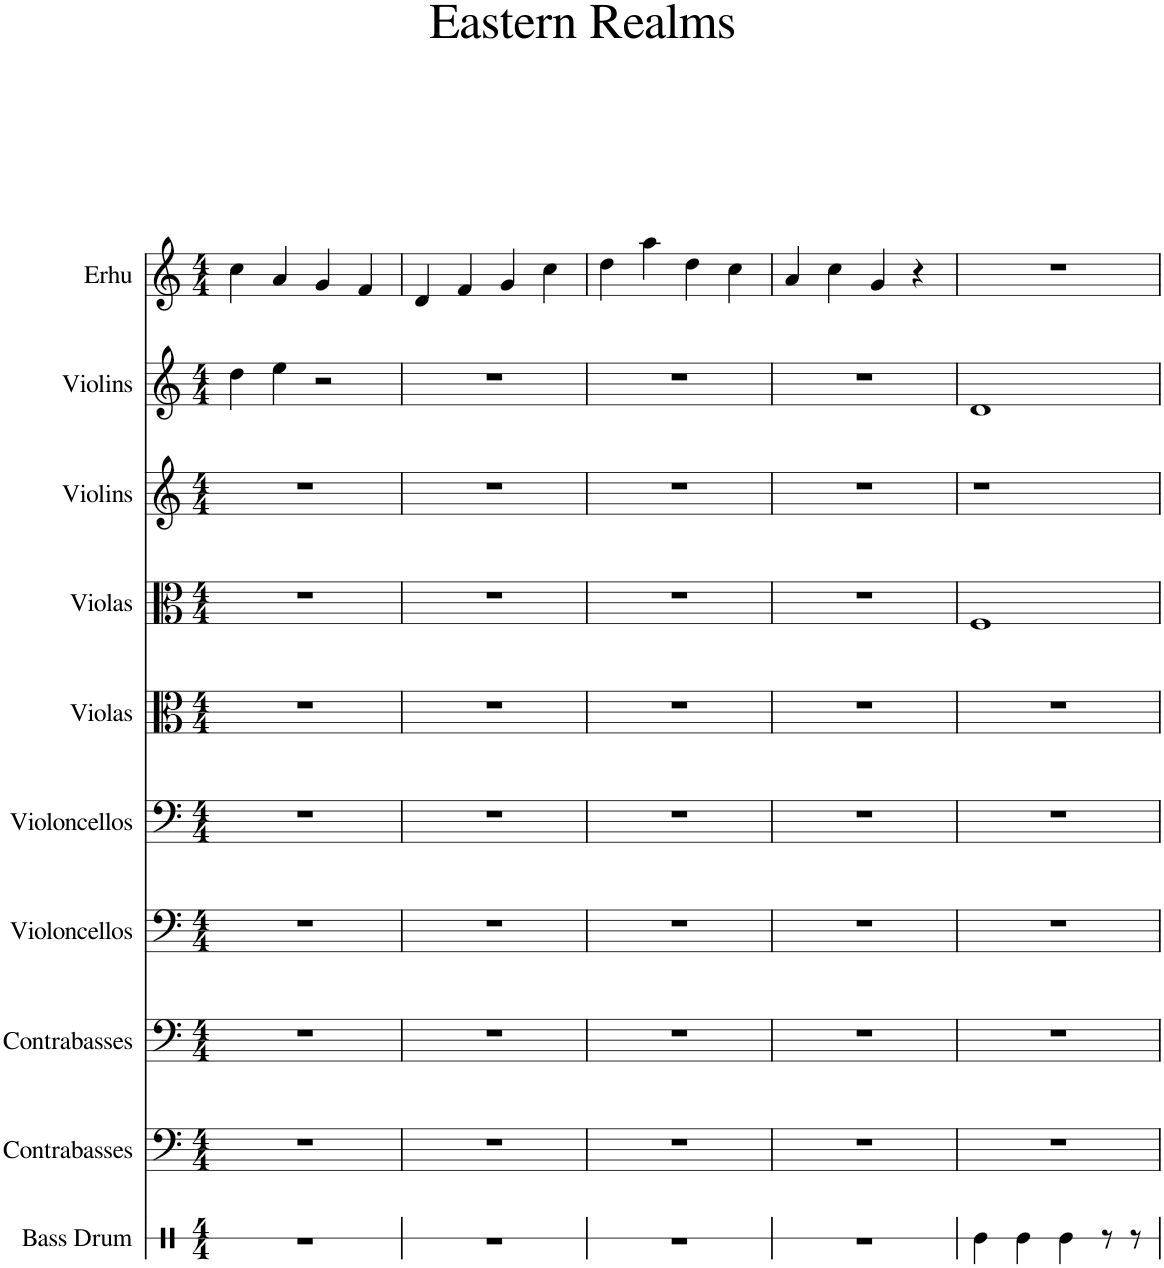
**kern	**kern	**kern	**kern	**kern	**kern	**kern	**kern	**kern	**kern
*part10	*part9	*part8	*part7	*part6	*part5	*part4	*part3	*part2	*part1
*staff10	*staff9	*staff8	*staff7	*staff6	*staff5	*staff4	*staff3	*staff2	*staff1
*I"Bass Drum	*I"Contrabasses	*I"Contrabasses	*I"Violoncellos	*I"Violoncellos	*I"Violas	*I"Violas	*I"Violins	*I"Violins	*I"Erhu
*I'B. Dr.	*I'Cbs.	*I'Cbs.	*I'Vcs.	*I'Vcs.	*I'Vlas.	*I'Vlas.	*I'Vlns.	*I'Vlns.	*I'Eh.
*stria1	*	*	*	*	*	*	*	*	*
*clefX	*clefF4	*clefF4	*clefF4	*clefF4	*clefC3	*clefC3	*clefG2	*clefG2	*clefG2
*	*Trd7c12	*Trd7c12	*	*	*	*	*	*	*
*k[]	*k[]	*k[]	*k[]	*k[]	*k[]	*k[]	*k[]	*k[]	*k[]
*M4/4	*M4/4	*M4/4	*M4/4	*M4/4	*M4/4	*M4/4	*M4/4	*M4/4	*M4/4
=1	=1	=1	=1	=1	=1	=1	=1	=1	=1
1r	1r	1r	1r	1r	1r	1r	1r	4dd\	4cc\
.	.	.	.	.	.	.	.	4ee\	4a/
.	.	.	.	.	.	.	.	2r	4g/
.	.	.	.	.	.	.	.	.	4f/
=2	=2	=2	=2	=2	=2	=2	=2	=2	=2
1r	1r	1r	1r	1r	1r	1r	1r	1r	4d/
.	.	.	.	.	.	.	.	.	4f/
.	.	.	.	.	.	.	.	.	4g/
.	.	.	.	.	.	.	.	.	4cc\
=3	=3	=3	=3	=3	=3	=3	=3	=3	=3
1r	1r	1r	1r	1r	1r	1r	1r	1r	4dd\
.	.	.	.	.	.	.	.	.	4aa\
.	.	.	.	.	.	.	.	.	4dd\
.	.	.	.	.	.	.	.	.	4cc\
=4	=4	=4	=4	=4	=4	=4	=4	=4	=4
1r	1r	1r	1r	1r	1r	1r	1r	1r	4a/
.	.	.	.	.	.	.	.	.	4cc\
.	.	.	.	.	.	.	.	.	4g/
.	.	.	.	.	.	.	.	.	4r
=5	=5	=5	=5	=5	=5	=5	=5	=5	=5
4Re\	1r	1r	1r	1r	1r	1F	1r	1d	1r
4Re\	.	.	.	.	.	.	.	.	.
4Re\	.	.	.	.	.	.	.	.	.
8r	.	.	.	.	.	.	.	.	.
8r	.	.	.	.	.	.	.	.	.
=	=	=	=	=	=	=	=	=	=
*-	*-	*-	*-	*-	*-	*-	*-	*-	*-
